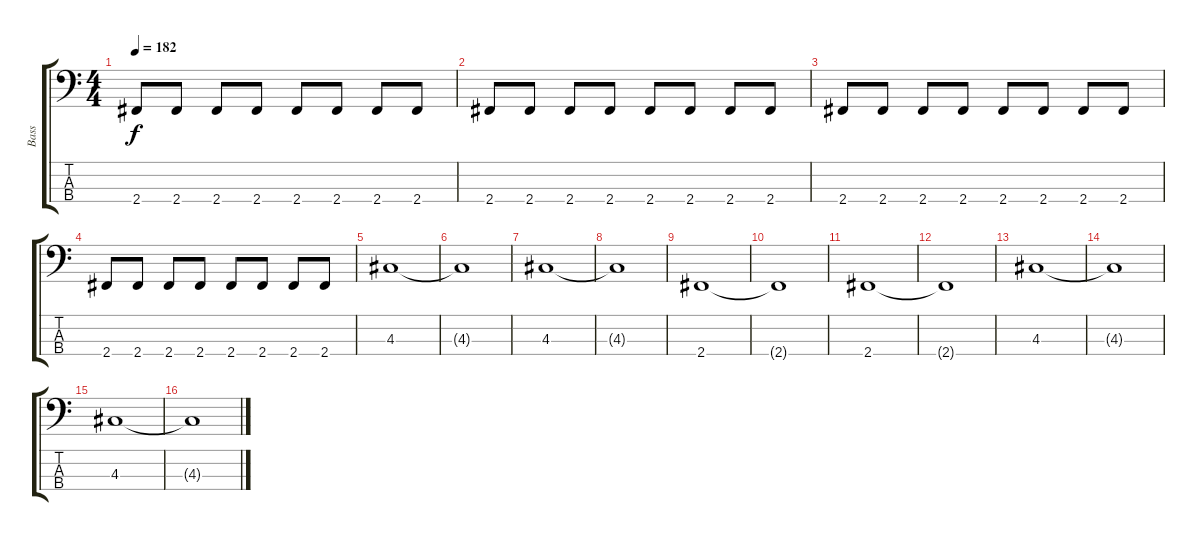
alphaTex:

\track ("Bass" "Bass") {instrument electricbassfinger}
\staff {score tabs}
\tuning (G2 D2 A1 E1) {hide}
\ts (4 4)
\tempo 182
\clef f4
\ks c
2.4.8{dy f} 2.4.8 2.4.8 2.4.8 2.4.8 2.4.8 2.4.8 2.4.8 |
2.4.8 2.4.8 2.4.8 2.4.8 2.4.8 2.4.8 2.4.8 2.4.8 |
2.4.8 2.4.8 2.4.8 2.4.8 2.4.8 2.4.8 2.4.8 2.4.8 |
2.4.8 2.4.8 2.4.8 2.4.8 2.4.8 2.4.8 2.4.8 2.4.8 |
4.3.1 |
4.3{t}.1 |
4.3.1 |
4.3{t}.1 |
2.4.1 |
2.4{t}.1 |
2.4.1 |
2.4{t}.1 |
4.3.1 |
4.3{t}.1 |
4.3.1 |
4.3{t}.1
